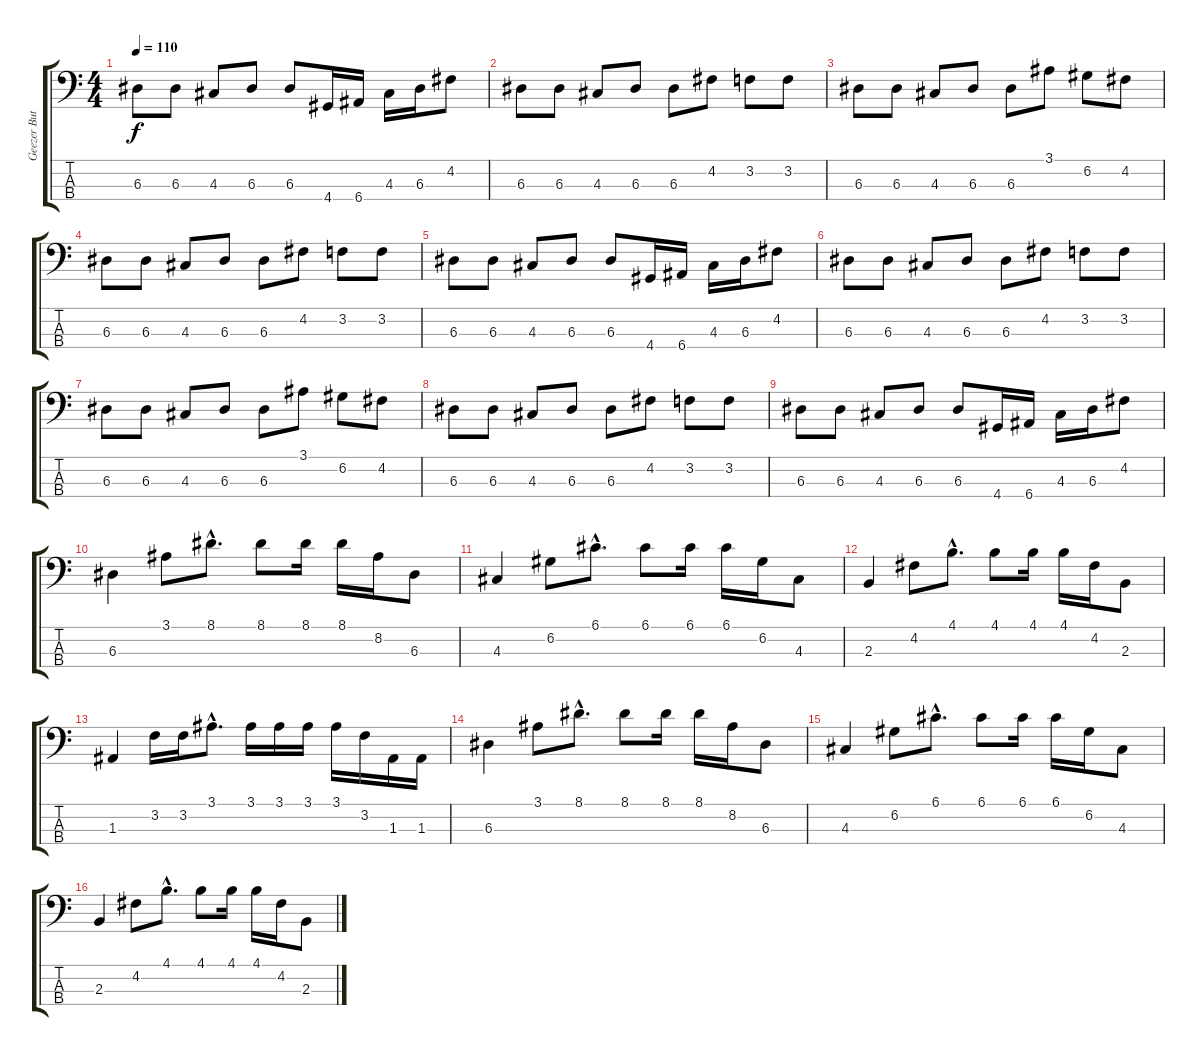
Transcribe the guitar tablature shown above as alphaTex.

\track ("Geezer Butler (Bass)" "Geezer But") {instrument slapbass1}
\staff {score tabs}
\tuning (G2 D2 A1 E1) {hide}
\ts (4 4)
\tempo 110
\clef f4
\ks c
6.3.8{dy f} 6.3.8 4.3.8 6.3.8 6.3.8 4.4.16 6.4.16 4.3.16 6.3.16 4.2.8 |
6.3.8 6.3.8 4.3.8 6.3.8 6.3.8 4.2.8 3.2.8 3.2.8 |
6.3.8 6.3.8 4.3.8 6.3.8 6.3.8 3.1.8 6.2.8 4.2.8 |
6.3.8 6.3.8 4.3.8 6.3.8 6.3.8 4.2.8 3.2.8 3.2.8 |
6.3.8 6.3.8 4.3.8 6.3.8 6.3.8 4.4.16 6.4.16 4.3.16 6.3.16 4.2.8 |
6.3.8 6.3.8 4.3.8 6.3.8 6.3.8 4.2.8 3.2.8 3.2.8 |
6.3.8 6.3.8 4.3.8 6.3.8 6.3.8 3.1.8 6.2.8 4.2.8 |
6.3.8 6.3.8 4.3.8 6.3.8 6.3.8 4.2.8 3.2.8 3.2.8 |
6.3.8 6.3.8 4.3.8 6.3.8 6.3.8 4.4.16 6.4.16 4.3.16 6.3.16 4.2.8 |
6.3.4 3.1.8 8.1{hac}.8{d} 8.1.8 8.1.16 8.1.16 8.2.16 6.3.8 |
4.3.4 6.2.8 6.1{hac}.8{d} 6.1.8 6.1.16 6.1.16 6.2.16 4.3.8 |
2.3.4 4.2.8 4.1{hac}.8{d} 4.1.8 4.1.16 4.1.16 4.2.16 2.3.8 |
1.3.4 3.2.16 3.2.16 3.1{hac}.8{d} 3.1.16 3.1.16 3.1.16 3.1.16 3.2.16 1.3.16 1.3.16 |
6.3.4 3.1.8 8.1{hac}.8{d} 8.1.8 8.1.16 8.1.16 8.2.16 6.3.8 |
4.3.4 6.2.8 6.1{hac}.8{d} 6.1.8 6.1.16 6.1.16 6.2.16 4.3.8 |
2.3.4 4.2.8 4.1{hac}.8{d} 4.1.8 4.1.16 4.1.16 4.2.16 2.3.8
